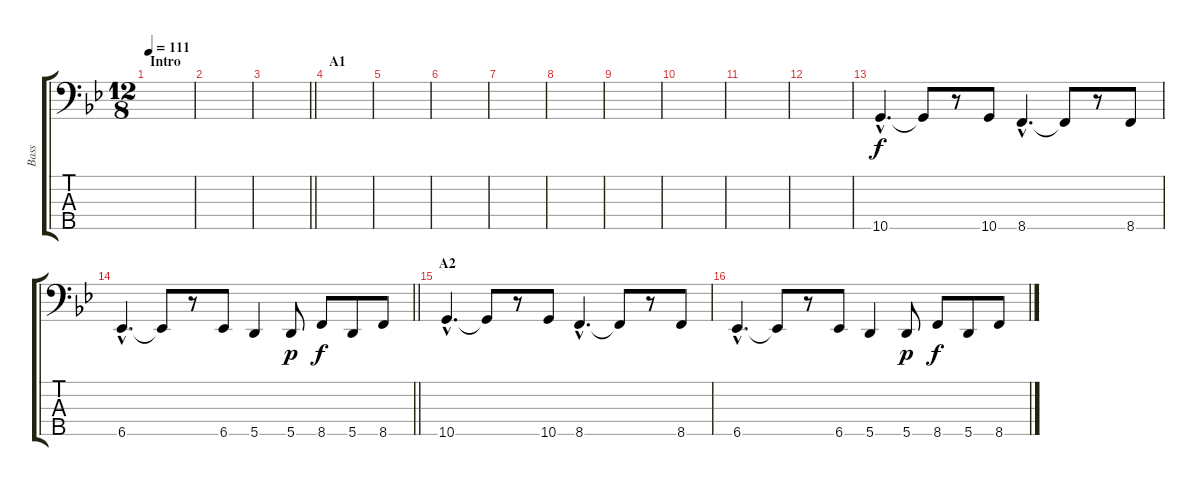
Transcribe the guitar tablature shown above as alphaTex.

\track ("Bass" "Bass") {instrument electricbassfinger}
\staff {score tabs}
\tuning (G2 D2 A1 E1 A0) {hide}
\ts (12 8)
\section ("" "Intro")
\tempo 111
\clef f4
\ks gminor
|
|
\barLineRight lightlight
|
\section ("" "A1")
|
|
|
|
|
|
|
|
|
10.5{hac}.4{d} 10.5{t}.8 r.8 10.5.8 8.5{hac}.4{d} 8.5{t}.8 r.8 8.5.8 |
\barLineRight lightlight
6.5{hac}.4{d} 6.5{t}.8 r.8 6.5.8 5.5.4 5.5.8{dy p} 8.5.8{dy f} 5.5.8 8.5.8 |
\section ("" "A2")
10.5{hac}.4{d} 10.5{t}.8 r.8 10.5.8 8.5{hac}.4{d} 8.5{t}.8 r.8 8.5.8 |
6.5{hac}.4{d} 6.5{t}.8 r.8 6.5.8 5.5.4 5.5.8{dy p} 8.5.8{dy f} 5.5.8 8.5.8
